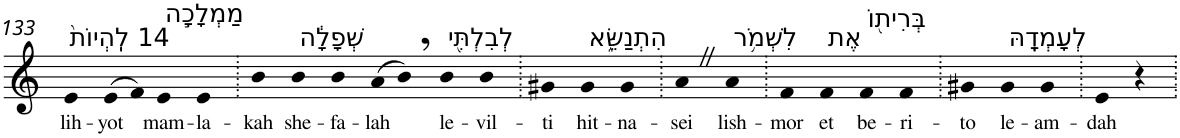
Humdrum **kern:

**kern	**text
*part1	*part1
*staff1	*staff1
*I"Piano	*
*I'Pno	*
!!LO:PB:g=z
*clefG2	*
*k[]	*
=133	=133
!LO:TX:a:t=14 לִֽהְיוֹת֙	!
!	!LO:LY:b
4e	lih-
!	!LO:LY:b
(>8e	-yot
8f)	.
!LO:TX:a:t=מַמְלָכָ֣ה	!
!	!LO:LY:b
4e	mam-
!	!LO:LY:b
4e	-la-
=134.	=134.
!	!LO:LY:b
4b	-kah
!LO:TX:a:t=שְׁפָלָ֔ה	!
!	!LO:LY:b
4b	she-
!	!LO:LY:b
4b	-fa-
!	!LO:LY:b
(>8a	-lah
8b,)	.
!LO:TX:a:t=לְבִלְתִּ֖י	!
!	!LO:LY:b
4b	le-
!	!LO:LY:b
4b	-vil-
=135.	=135.
!	!LO:LY:b
4g#X	-ti
!LO:TX:a:t=הִתְנַשֵּׂ֑א	!
!	!LO:LY:b
4g#	hit-
!	!LO:LY:b
4g#	-na-
=136.	=136.
!	!LO:LY:b
4aZ	-sei
!LO:TX:a:t=לִשְׁמֹ֥ר	!
!	!LO:LY:b
4a	lish-
=137.	=137.
!	!LO:LY:b
4f	-mor
!LO:TX:a:t=אֶת	!
!	!LO:LY:b
4f	et
!LO:TX:a:t=בְּרִית֖וֹ	!
!	!LO:LY:b
4f	be-
!	!LO:LY:b
4f	-ri-
=138.	=138.
!	!LO:LY:b
4g#X	-to
!LO:TX:a:t=לְעָמְדָֽהּ	!
!	!LO:LY:b
4g#	le-
!	!LO:LY:b
4g#	-am-
=139.	=139.
!	!LO:LY:b
4e	-dah
4r	.
=.	=.
*-	*-
